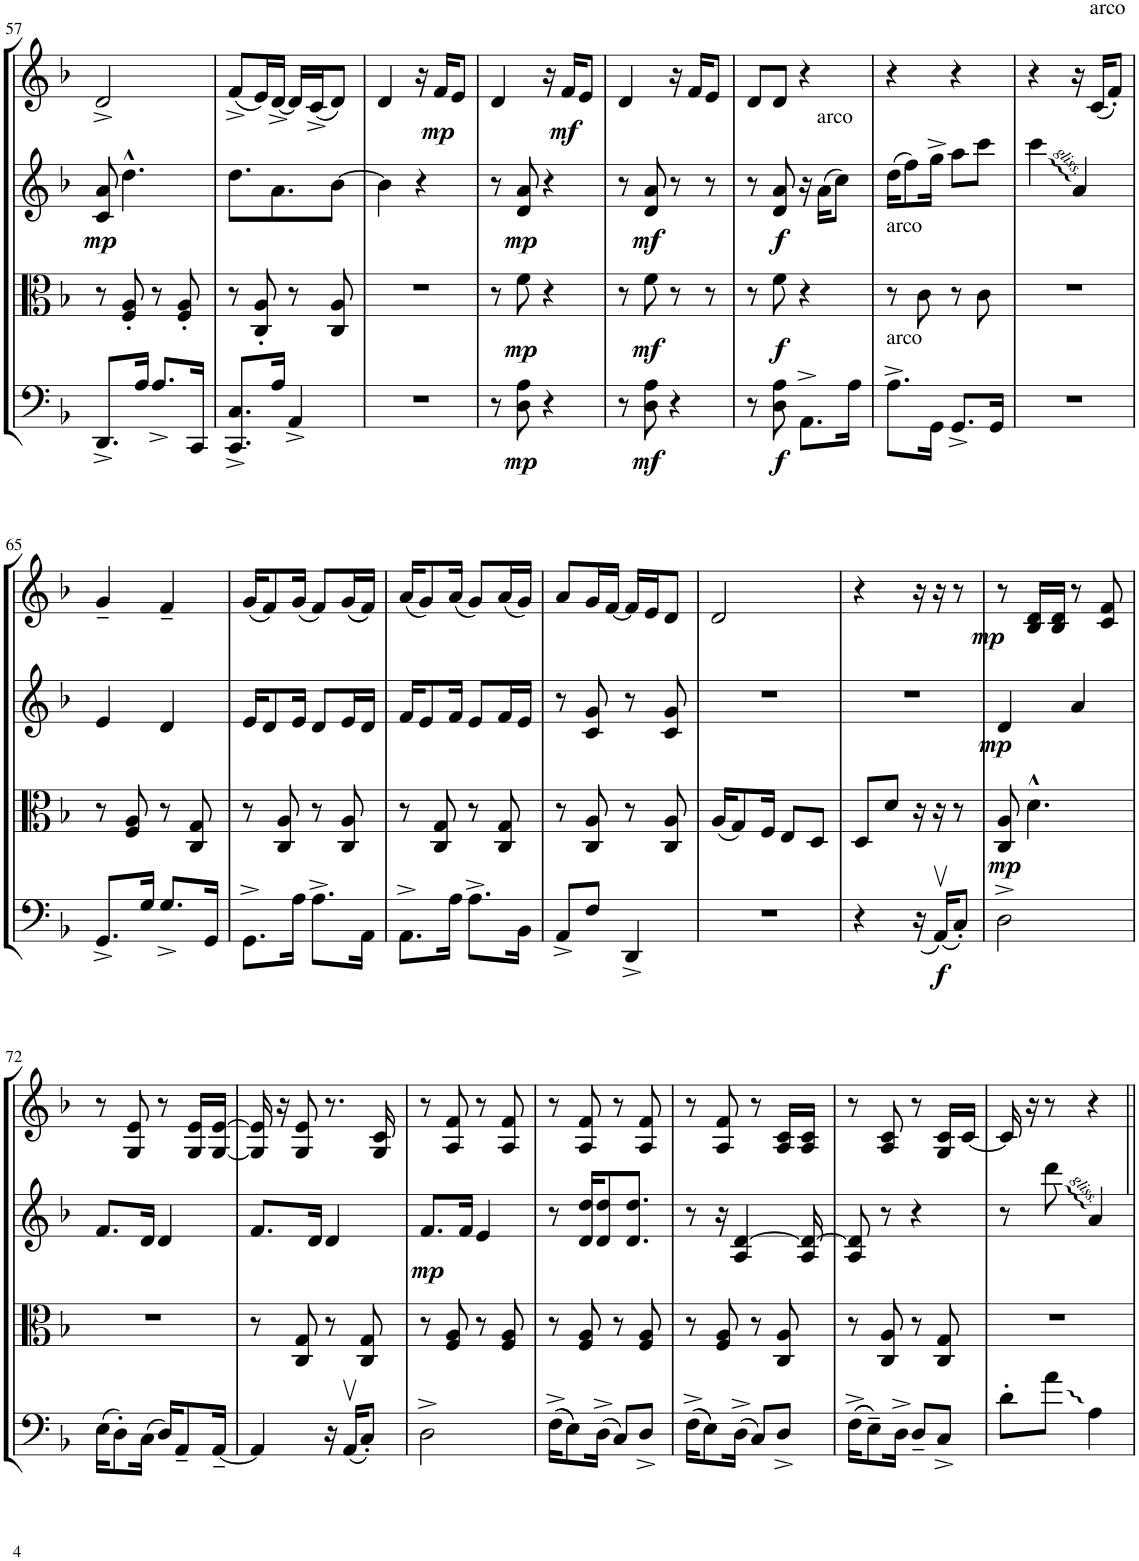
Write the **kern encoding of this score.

**kern	**dynam	**kern	**dynam	**kern	**dynam	**kern	**dynam
*part4	*part4	*part3	*part3	*part2	*part2	*part1	*part1
*staff4	*staff4	*staff3	*staff3	*staff2	*staff2	*staff1	*staff1
*I"Violoncello	*	*I"Viola	*	*I"Violin II	*	*I"Violin I	*
*I'Vc	*	*I'Vla	*	*I'Vln	*	*I'Vln	*
!!LO:PB:g=z
*clefF4	*	*clefC3	*	*clefG2	*	*clefG2	*
*k[b-]	*	*k[b-]	*	*k[b-]	*	*k[b-]	*
*M2/4	*	*M2/4	*	*M2/4	*	*M2/4	*
=57	=57	=57	=57	=57	=57	=57	=57
!	!	!	!	!	!LO:DY:b	!	!
8.DD^/L	.	8r	.	8c/ 8a/	mp	2d^/	.
.	.	8F/' 8A/'	.	4.dd^^\	.	.	.
16A/Jk	.	.	.	.	.	.	.
8.A^/L	.	8r	.	.	.	.	.
.	.	8F/' 8A/'	.	.	.	.	.
16CC/Jk	.	.	.	.	.	.	.
=58	=58	=58	=58	=58	=58	=58	=58
8.CC/^ 8.C/^L	.	8r	.	8.dd\L	.	(8f^/L	.
.	.	8C/' 8A/'	.	.	.	16e/L)	.
16A/Jk	.	.	.	8.a\	.	[16d^/JJ	.
4AA^/	.	8r	.	.	.	16d/LL]	.
.	.	.	.	.	.	(16c^/J	.
.	.	8C/ 8A/	.	[8b-\J	.	8d/J)	.
=59	=59	=59	=59	=59	=59	=59	=59
2r	.	2r	.	4b-\]	.	4d/	.
.	.	.	.	4r	.	16r	.
!	!	!	!	!	!	!	!LO:DY:b
.	.	.	.	.	.	16f/KL	mp
.	.	.	.	.	.	8e/J	.
=60	=60	=60	=60	=60	=60	=60	=60
8r	.	8r	.	8r	.	4d/	.
!	!LO:DY:b	!	!LO:DY:b	!	!LO:DY:b	!	!
8D\ 8A\	mp	8f\	mp	8d/ 8a/	mp	.	.
4r	.	4r	.	4r	.	16r	.
!	!	!	!	!	!	!	!LO:DY:b
.	.	.	.	.	.	16f/KL	mf
.	.	.	.	.	.	8e/J	.
=61	=61	=61	=61	=61	=61	=61	=61
8r	.	8r	.	8r	.	4d/	.
!	!LO:DY:b	!	!LO:DY:b	!	!LO:DY:b	!	!
8D\ 8A\	mf	8f\	mf	8d/ 8a/	mf	.	.
4r	.	8r	.	8r	.	16r	.
.	.	.	.	.	.	16f/KL	.
.	.	8r	.	8r	.	8e/J	.
=62	=62	=62	=62	=62	=62	=62	=62
8r	.	8r	.	8r	.	8d/L	.
!	!LO:DY:b	!	!LO:DY:b	!	!LO:DY:b	!	!
8D\ 8A\	f	8f\	f	8d/ 8a/	f	8d/J	.
8.AA^\L	.	4r	.	16r	.	4r	.
!	!	!	!	!LO:TX:a:t=arco	!	!	!
.	.	.	.	(16a\KL	.	.	.
.	.	.	.	8cc\J)	.	.	.
16A\Jk	.	.	.	.	.	.	.
=63	=63	=63	=63	=63	=63	=63	=63
!	!	!LO:TX:a:t=arco	!	!	!	!	!
!LO:TX:a:t=arco	!	!	!	!	!	!	!
8.A^\L	.	8r	.	(16dd\KL	.	4r	.
.	.	.	.	8ff\)	.	.	.
.	.	8c\	.	.	.	.	.
16GG\Jk	.	.	.	16gg^\Jk	.	.	.
8.GG^/L	.	8r	.	8aa\L	.	4r	.
.	.	8c\	.	8ccc\J	.	.	.
16GG/Jk	.	.	.	.	.	.	.
=64	=64	=64	=64	=64	=64	=64	=64
2r	.	2r	.	4ccc\	.	4r	.
.	.	.	.	4a/	.	16r	.
!	!	!	!	!	!	!LO:TX:a:t=arco	!
.	.	.	.	.	.	(16c/KL	.
.	.	.	.	.	.	8f'/J)	.
!!LO:LB:g=z
=65	=65	=65	=65	=65	=65	=65	=65
8.GG^/L	.	8r	.	4e/	.	4g~/	.
.	.	8F/ 8A/	.	.	.	.	.
16G/Jk	.	.	.	.	.	.	.
8.G^/L	.	8r	.	4d/	.	4f~/	.
.	.	8C/ 8G/	.	.	.	.	.
16GG/Jk	.	.	.	.	.	.	.
=66	=66	=66	=66	=66	=66	=66	=66
8.GG^\L	.	8r	.	16e/KL	.	(16g/KL	.
.	.	.	.	8d/	.	8f/)	.
.	.	8C/ 8A/	.	.	.	.	.
16A\Jk	.	.	.	16e/Jk	.	(16g/Jk	.
8.A^\L	.	8r	.	8d/L	.	8f/L)	.
.	.	8C/ 8A/	.	16e/L	.	((16g/L	.
16AA\Jk	.	.	.	16d/JJ	.	16f/JJ))	.
=67	=67	=67	=67	=67	=67	=67	=67
8.AA^\L	.	8r	.	16f/KL	.	(16a/KL	.
.	.	.	.	8e/	.	8g/)	.
.	.	8C/ 8G/	.	.	.	.	.
16A\Jk	.	.	.	16f/Jk	.	(16a/Jk	.
8.A^\L	.	8r	.	8e/L	.	8g/L)	.
.	.	8C/ 8G/	.	16f/L	.	(16a/L	.
16BB-\Jk	.	.	.	16e/JJ	.	16g/JJ)	.
=68	=68	=68	=68	=68	=68	=68	=68
8AA^/L	.	8r	.	8r	.	8a/L	.
8F/J	.	8C/ 8A/	.	8c/ 8g/	.	16g/L	.
.	.	.	.	.	.	[16f/JJ	.
4DD^/	.	8r	.	8r	.	16f/LL]	.
.	.	.	.	.	.	16e/J	.
.	.	8C/ 8A/	.	8c/ 8g/	.	8d/J	.
=69	=69	=69	=69	=69	=69	=69	=69
2r	.	(16A/KL	.	2r	.	2d/	.
.	.	8G/)	.	.	.	.	.
.	.	16F/Jk	.	.	.	.	.
.	.	8E/L	.	.	.	.	.
.	.	8D/J	.	.	.	.	.
=70	=70	=70	=70	=70	=70	=70	=70
4r	.	8D/L	.	2r	.	4r	.
.	.	8d/J	.	.	.	.	.
(16r	.	16r	.	.	.	16r	.
!	!LO:DY:b	!	!	!	!	!	!
(16AAv/KL)	f	16r	.	.	.	16r	.
!	!	!	!	!	!	!	!LO:DY:b
8C'/J)	.	8r	.	.	.	8r	mp
=71	=71	=71	=71	=71	=71	=71	=71
!	!	!	!LO:DY:b	!	!LO:DY:b	!	!
2D^\	.	8C/ 8A/	mp	4d/	mp	8r	.
.	.	4.d^^\	.	.	.	16B-/ 16d/LL	.
.	.	.	.	.	.	16B-/ 16d/JJ	.
.	.	.	.	4a/	.	8r	.
.	.	.	.	.	.	8c/ 8f/	.
!!LO:LB:g=z
=72	=72	=72	=72	=72	=72	=72	=72
(16E\KL	.	2r	.	8.f/L	.	8r	.
8D'\)	.	.	.	.	.	.	.
.	.	.	.	.	.	8G/ 8e/	.
(16C\Jk	.	.	.	16d/Jk	.	.	.
16D/KL)	.	.	.	4d/	.	8r	.
8AA~/	.	.	.	.	.	.	.
.	.	.	.	.	.	16G/ 16e/LL	.
[16AA~/Jk	.	.	.	.	.	[16G/ [16e/JJ	.
=73	=73	=73	=73	=73	=73	=73	=73
4AA/]	.	8r	.	8.f/L	.	16G/] 16e/]	.
.	.	.	.	.	.	16r	.
.	.	8C/ 8G/	.	.	.	8G/ 8e/	.
.	.	.	.	16d/Jk	.	.	.
16r	.	8r	.	4d/	.	8.r	.
(16AAv/KL	.	.	.	.	.	.	.
8C'/J)	.	8C/ 8G/	.	.	.	.	.
.	.	.	.	.	.	16G/ 16c/	.
=74	=74	=74	=74	=74	=74	=74	=74
!	!	!	!	!	!LO:DY:b	!	!
2D^\	.	8r	.	8.f/L	mp	8r	.
.	.	8F/ 8A/	.	.	.	8A/ 8f/	.
.	.	.	.	16f/Jk	.	.	.
.	.	8r	.	4e/	.	8r	.
.	.	8F/ 8A/	.	.	.	8A/ 8f/	.
=75	=75	=75	=75	=75	=75	=75	=75
((16F^\KL	.	8r	.	8r	.	8r	.
8E\))	.	.	.	.	.	.	.
.	.	8F/ 8A/	.	16d/ 16dd/KL	.	8A/ 8f/	.
(16D^\Jk	.	.	.	8d/ 8dd/	.	.	.
8C/L)	.	8r	.	.	.	8r	.
.	.	.	.	8.d/ 8.dd/J	.	.	.
8D^/J	.	8F/ 8A/	.	.	.	8A/ 8f/	.
=76	=76	=76	=76	=76	=76	=76	=76
((16F^\KL	.	8r	.	8r	.	8r	.
8E\))	.	.	.	.	.	.	.
.	.	8F/ 8A/	.	16r	.	8A/ 8f/	.
(16D^\Jk	.	.	.	4A/ [4d/	.	.	.
8C/L)	.	8r	.	.	.	8r	.
8D^/J	.	8C/ 8A/	.	.	.	16A/ 16c/LL	.
.	.	.	.	16A/ 16d/_	.	16A/ 16c/JJ	.
=77	=77	=77	=77	=77	=77	=77	=77
((16F^\KL	.	8r	.	8A/ 8d/]	.	8r	.
8E~\))	.	.	.	.	.	.	.
.	.	8C/ 8A/	.	8r	.	8A/ 8c/	.
16D^\Jk	.	.	.	.	.	.	.
8D~/L	.	8r	.	4r	.	8r	.
8C^/J	.	8C/ 8G/	.	.	.	16G/ 16c/LL	.
.	.	.	.	.	.	[16c/JJ	.
=78	=78	=78	=78	=78	=78	=78	=78
8d'\L	.	2r	.	8r	.	16c/]	.
.	.	.	.	.	.	16r	.
8a\J	.	.	.	8ddd\	.	8r	.
4A\	.	.	.	4a/	.	4r	.
=||	=||	=||	=||	=||	=||	=||	=||
*-	*-	*-	*-	*-	*-	*-	*-
